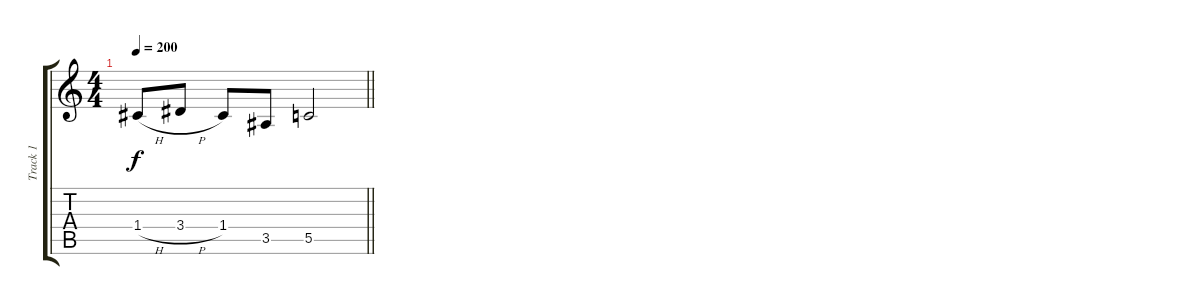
\track ("Track 1" "Track 1") {instrument distortionguitar}
\staff {score tabs}
\tuning (D4 A3 F3 C3 G2 C2) {hide}
\ts (4 4)
\tempo 200
\clef g2
\barLineRight lightlight
\ks c
1.4{h}.8{dy f} 3.4{h}.8 1.4.8 3.5.8 5.5.2
